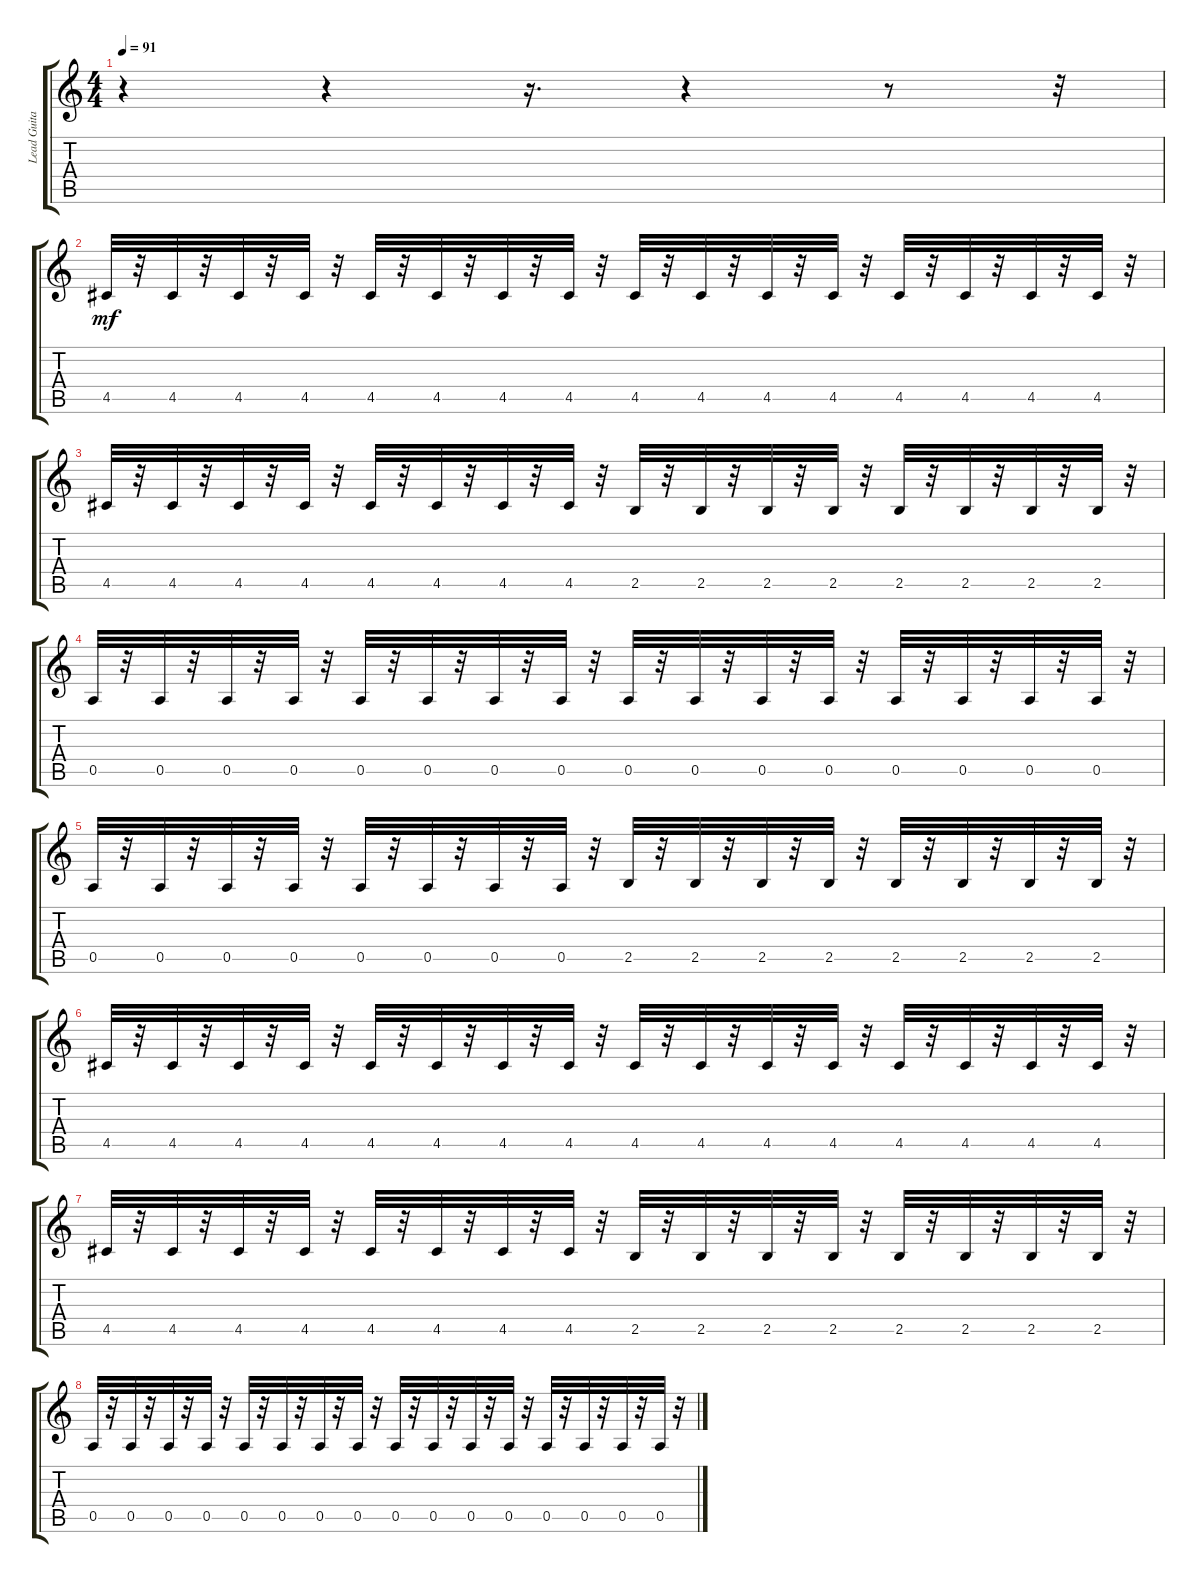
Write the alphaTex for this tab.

\track ("Lead Guitar 2" "Lead Guita") {instrument overdrivenguitar}
\staff {score tabs}
\tuning (E4 B3 G3 D3 A2 E2) {hide}
\ts (4 4)
\tempo 91
\clef g2
\ks c
r.4{dy mf instrument overdrivenguitar} r.4 r.16{d} r.4 r.8 r.32 |
4.5.32 r.32 4.5.32 r.32 4.5.32 r.32 4.5.32 r.32 4.5.32 r.32 4.5.32 r.32 4.5.32 r.32 4.5.32 r.32 4.5.32 r.32 4.5.32 r.32 4.5.32 r.32 4.5.32 r.32 4.5.32 r.32 4.5.32 r.32 4.5.32 r.32 4.5.32 r.32 |
4.5.32 r.32 4.5.32 r.32 4.5.32 r.32 4.5.32 r.32 4.5.32 r.32 4.5.32 r.32 4.5.32 r.32 4.5.32 r.32 2.5.32 r.32 2.5.32 r.32 2.5.32 r.32 2.5.32 r.32 2.5.32 r.32 2.5.32 r.32 2.5.32 r.32 2.5.32 r.32 |
0.5.32 r.32 0.5.32 r.32 0.5.32 r.32 0.5.32 r.32 0.5.32 r.32 0.5.32 r.32 0.5.32 r.32 0.5.32 r.32 0.5.32 r.32 0.5.32 r.32 0.5.32 r.32 0.5.32 r.32 0.5.32 r.32 0.5.32 r.32 0.5.32 r.32 0.5.32 r.32 |
0.5.32 r.32 0.5.32 r.32 0.5.32 r.32 0.5.32 r.32 0.5.32 r.32 0.5.32 r.32 0.5.32 r.32 0.5.32 r.32 2.5.32 r.32 2.5.32 r.32 2.5.32 r.32 2.5.32 r.32 2.5.32 r.32 2.5.32 r.32 2.5.32 r.32 2.5.32 r.32 |
4.5.32 r.32 4.5.32 r.32 4.5.32 r.32 4.5.32 r.32 4.5.32 r.32 4.5.32 r.32 4.5.32 r.32 4.5.32 r.32 4.5.32 r.32 4.5.32 r.32 4.5.32 r.32 4.5.32 r.32 4.5.32 r.32 4.5.32 r.32 4.5.32 r.32 4.5.32 r.32 |
4.5.32 r.32 4.5.32 r.32 4.5.32 r.32 4.5.32 r.32 4.5.32 r.32 4.5.32 r.32 4.5.32 r.32 4.5.32 r.32 2.5.32 r.32 2.5.32 r.32 2.5.32 r.32 2.5.32 r.32 2.5.32 r.32 2.5.32 r.32 2.5.32 r.32 2.5.32 r.32 |
0.5.32 r.32 0.5.32 r.32 0.5.32 r.32 0.5.32 r.32 0.5.32 r.32 0.5.32 r.32 0.5.32 r.32 0.5.32 r.32 0.5.32 r.32 0.5.32 r.32 0.5.32 r.32 0.5.32 r.32 0.5.32 r.32 0.5.32 r.32 0.5.32 r.32 0.5.32 r.32
